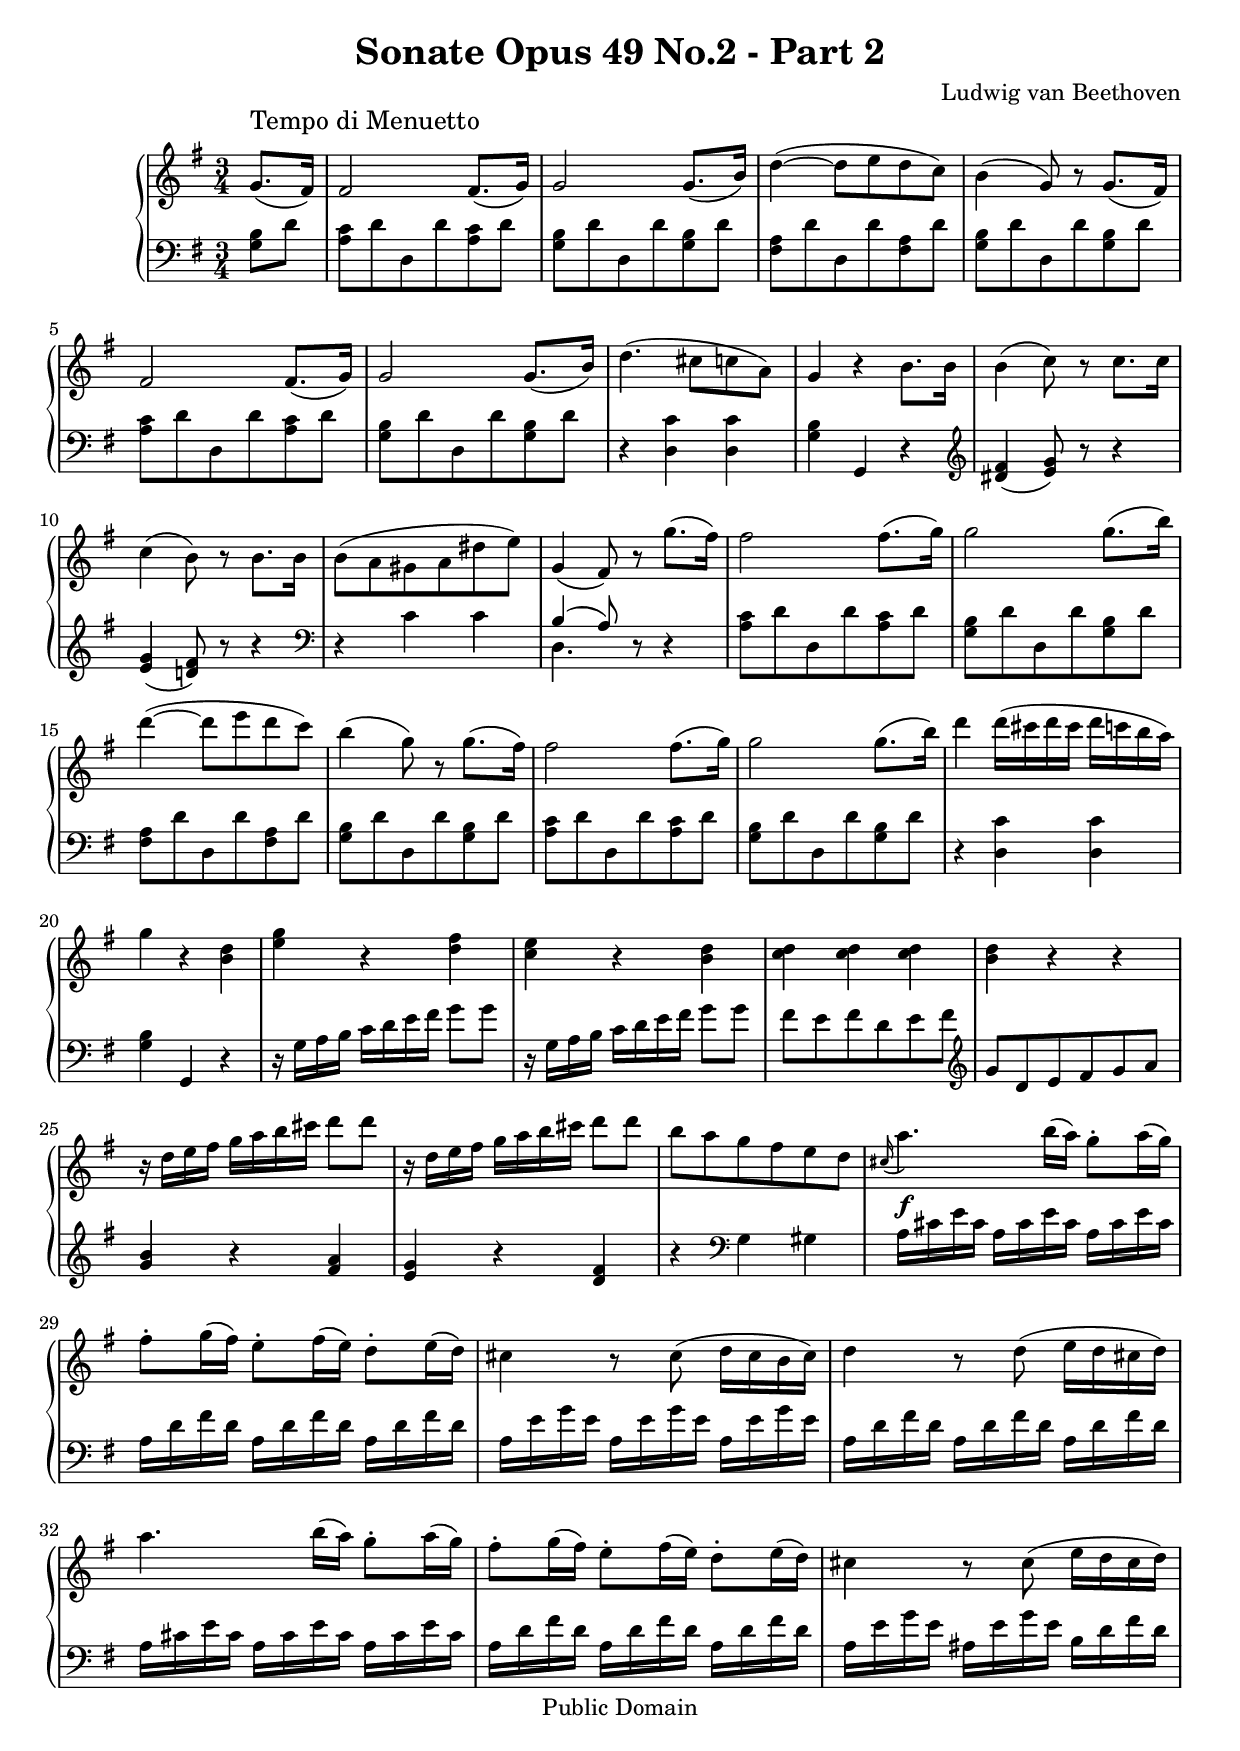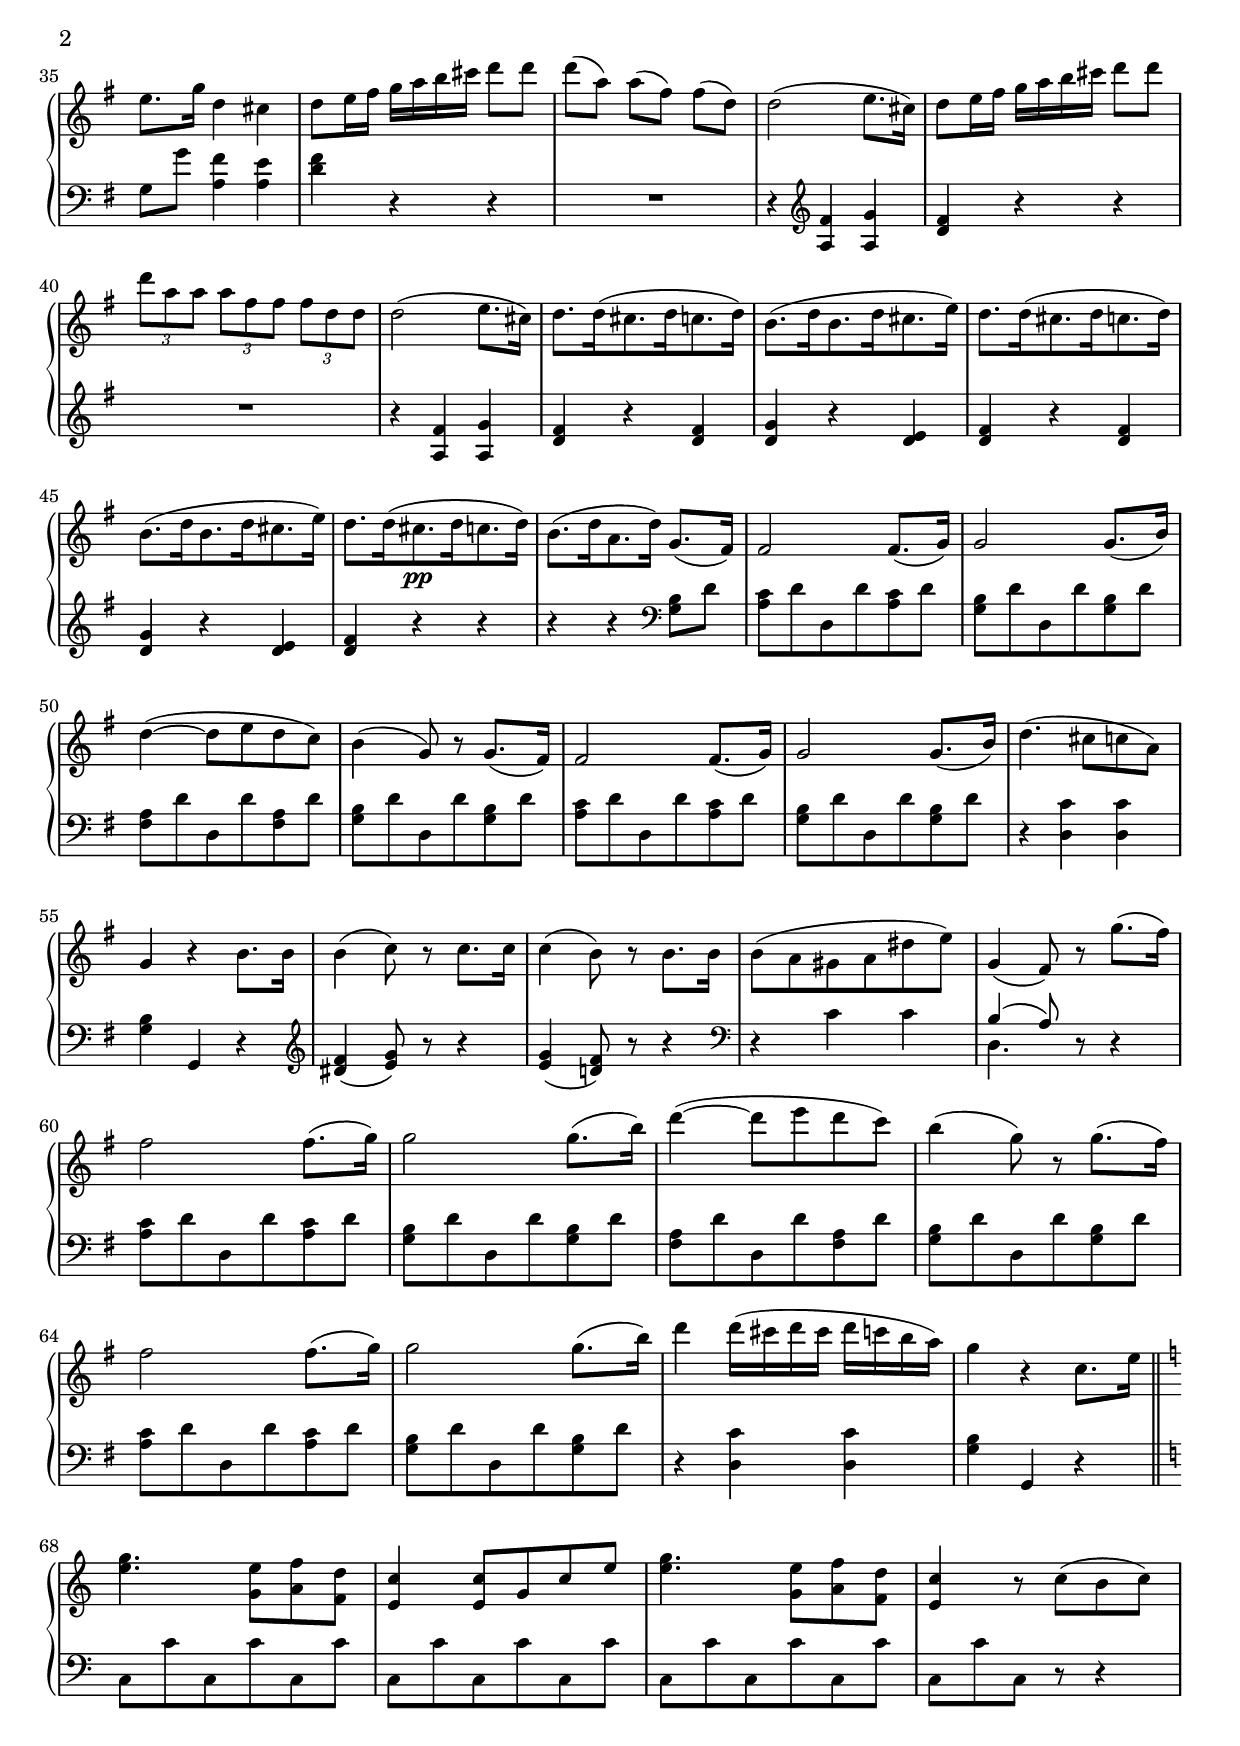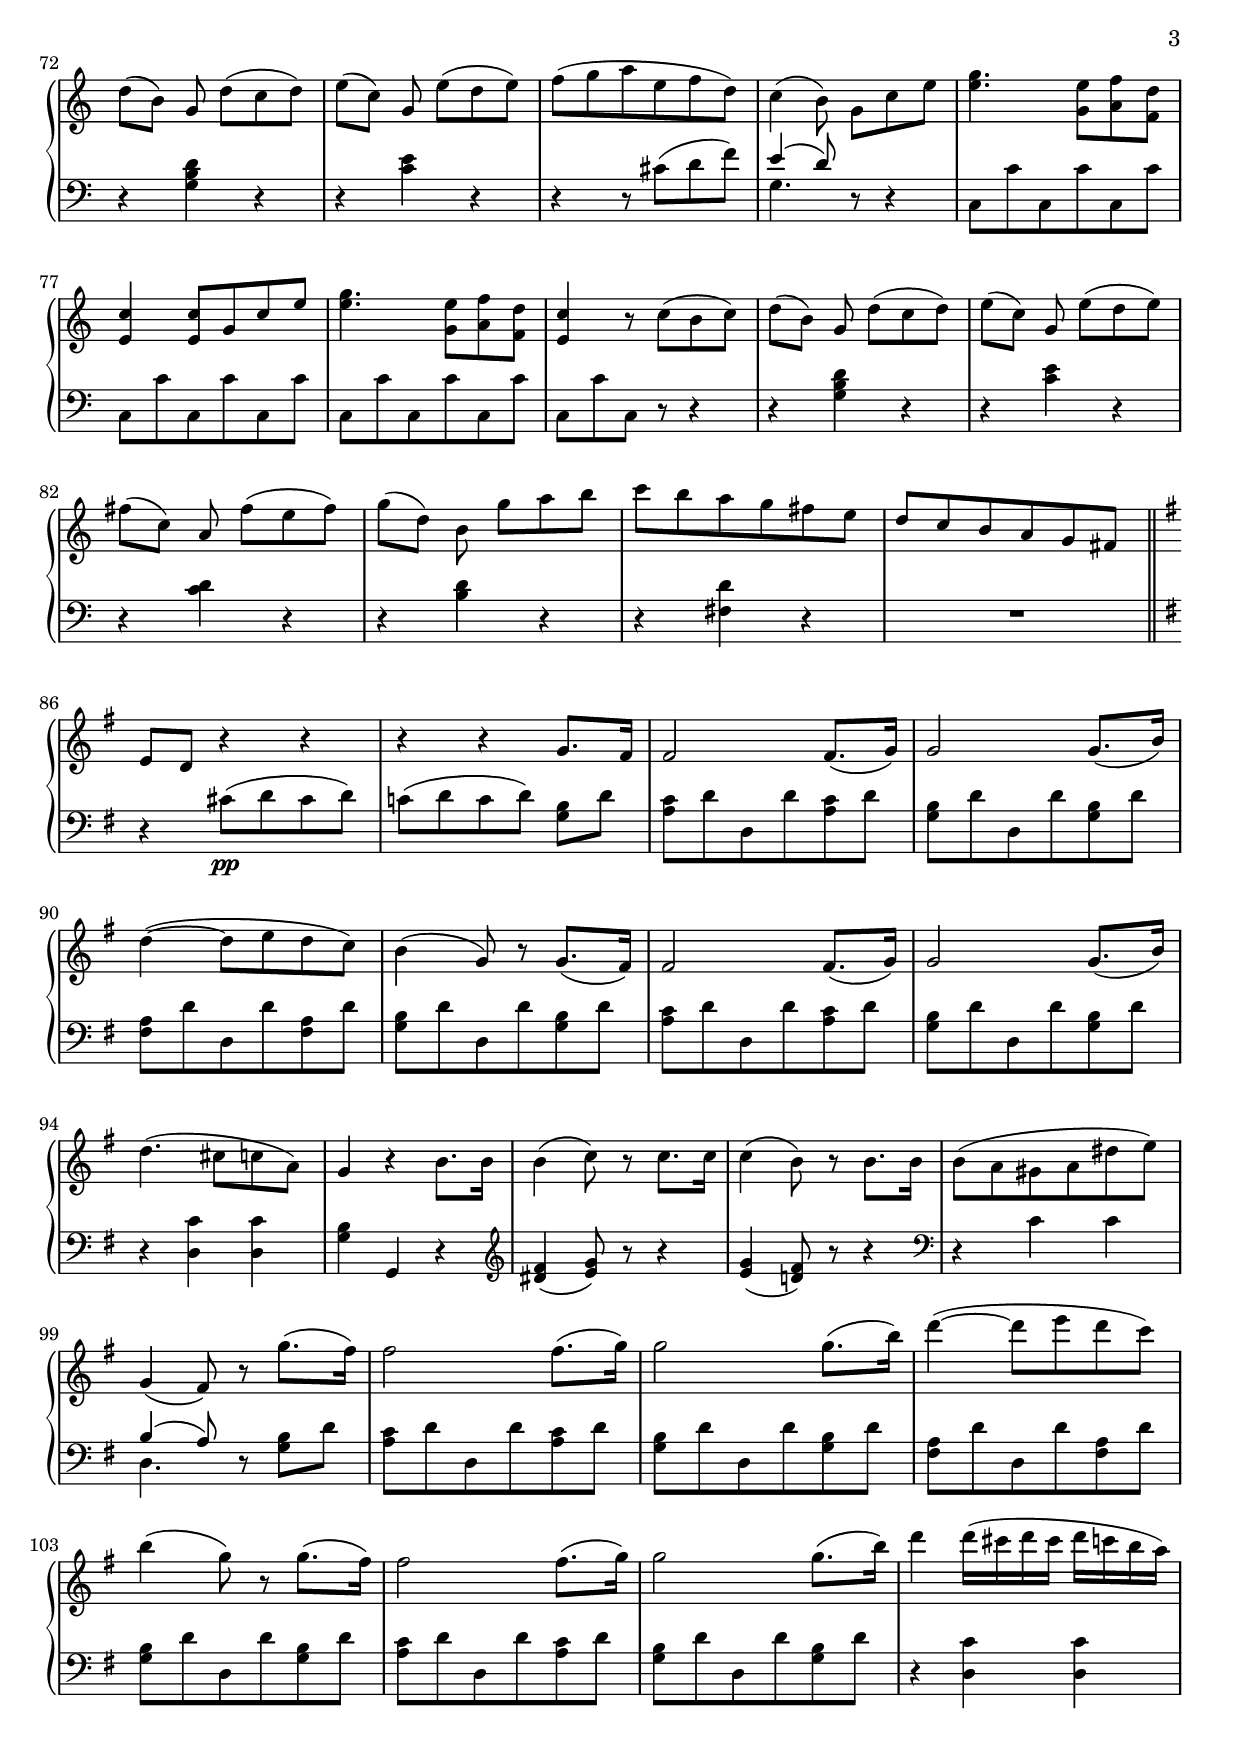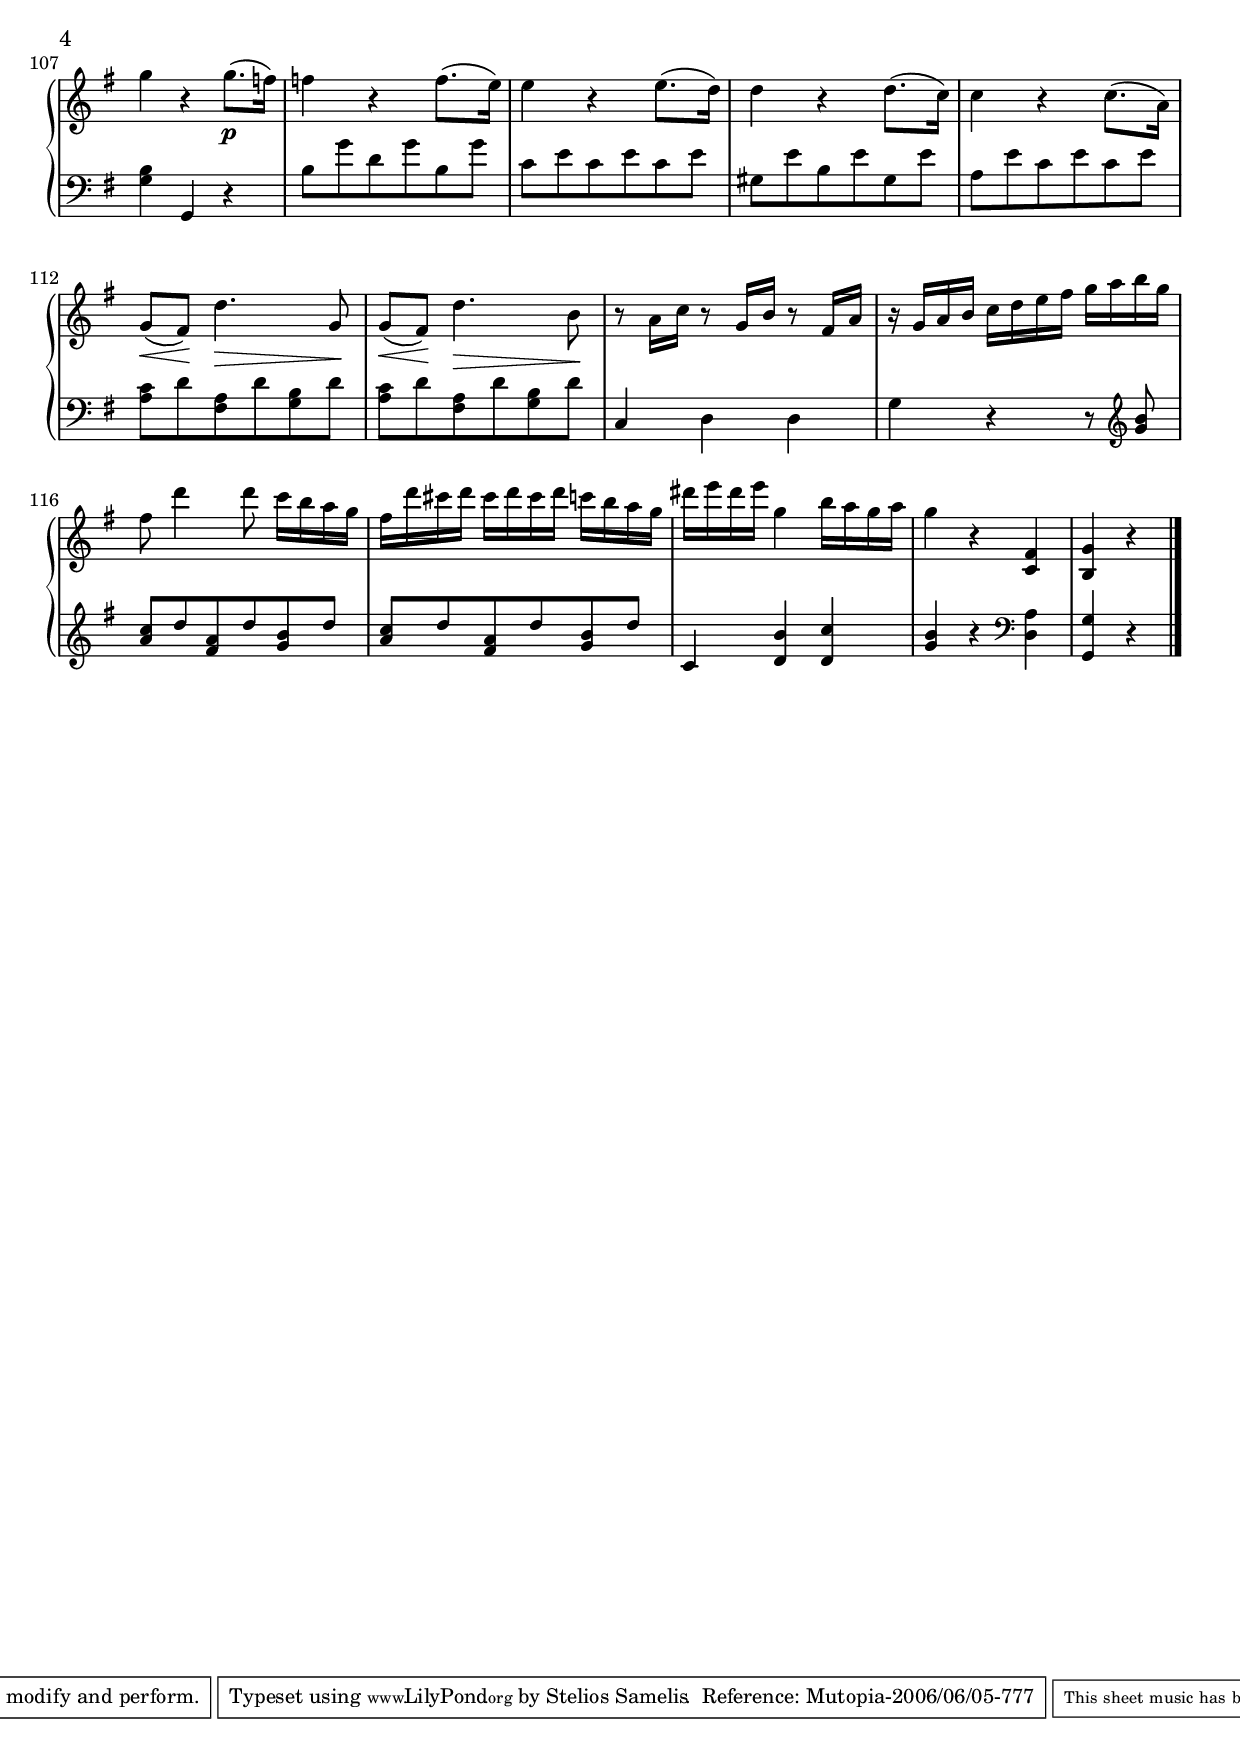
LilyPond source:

\version "2.8.0"

\header {
  title = "Sonate Opus 49 No.2 - Part 2"
  composer = "Ludwig van Beethoven"
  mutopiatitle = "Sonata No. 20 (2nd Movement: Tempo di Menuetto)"
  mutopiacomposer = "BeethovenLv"
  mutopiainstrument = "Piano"
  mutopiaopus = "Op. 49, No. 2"
  date = "19th Century"
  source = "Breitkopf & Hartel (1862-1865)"
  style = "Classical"
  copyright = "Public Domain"
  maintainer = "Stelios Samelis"
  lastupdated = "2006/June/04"
  version = "2.6.0"
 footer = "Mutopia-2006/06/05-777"
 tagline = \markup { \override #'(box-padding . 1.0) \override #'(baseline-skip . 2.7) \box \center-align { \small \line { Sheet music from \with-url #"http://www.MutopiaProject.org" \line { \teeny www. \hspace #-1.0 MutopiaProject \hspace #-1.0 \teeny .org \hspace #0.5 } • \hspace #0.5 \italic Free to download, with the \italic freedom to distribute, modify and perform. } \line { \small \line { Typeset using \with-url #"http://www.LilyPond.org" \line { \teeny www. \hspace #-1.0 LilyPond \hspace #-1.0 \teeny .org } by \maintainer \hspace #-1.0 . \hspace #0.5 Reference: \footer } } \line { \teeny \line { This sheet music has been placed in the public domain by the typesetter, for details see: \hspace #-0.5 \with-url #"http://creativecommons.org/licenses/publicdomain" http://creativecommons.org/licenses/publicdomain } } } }
}

\score {

 \context GrandStaff
 <<
 \context Staff = "up" {
 \clef treble
 \key g \major
 \time 3/4
 \once \override TextScript #'padding = #2.0
 \partial 4 g'8.(^\markup { \large "Tempo di Menuetto" } fis'16) fis'2 fis'8.( g'16)
 g'2 g'8.( b'16) d''4( ~ d''8 e'' d'' c'') b'4( g'8) r8 g'8.( fis'16)
 fis'2 fis'8.( g'16) g'2 g'8.( b'16) d''4.( cis''8[ c'' a']) g'4 r4 b'8. b'16
 b'4( c''8) r c''8. c''16 c''4( b'8) r b'8. b'16 b'8( a' gis' a' dis'' e'') g'4( fis'8) r g''8.( fis''16)
 fis''2 fis''8.( g''16) g''2 g''8.( b''16) d'''4( ~ d'''8 e''' d''' c''') b''4( g''8) r8 g''8.( fis''16)
 fis''2 fis''8.( g''16) g''2 g''8.( b''16) d'''4 d'''16( cis''' d''' cis''' d''' c''' b'' a'') g''4 r <b' d''>
 <e'' g''>4 r <d'' fis''> <c'' e''>4 r <b' d''> <c'' d''>4 <c'' d''> <c'' d''> <b' d''> r r
 r16 d'' e'' fis'' g'' a'' b'' cis''' d'''8 d''' r16 d'' e'' fis'' g'' a'' b'' cis''' d'''8 d''' b''8 a'' g'' fis'' e'' d''
 \appoggiatura cis''16 a''4.\f b''16( a'') g''8\staccato a''16( g'')
 fis''8\staccato g''16( fis'') e''8\staccato fis''16( e'') d''8\staccato e''16( d'')
 cis''4 r8 cis''( d''16 cis'' b' cis'') d''4 r8 d''8( e''16 d'' cis'' d'')
 a''4. b''16( a'') g''8\staccato a''16( g'') fis''8\staccato g''16( fis'') e''8\staccato fis''16( e'') d''8\staccato e''16( d'')
 cis''4 r8 cis''8( e''16 d'' cis'' d'') e''8. g''16 d''4 cis''
 d''8 e''16 fis'' g'' a'' b'' cis''' d'''8 d''' d'''8[( a'')] a''[( fis'')] fis''[( d'')] d''2( e''8. cis''16)
 d''8 e''16 fis'' g'' a'' b'' cis''' d'''8 d'''
 \set tupletSpannerDuration = #(ly:make-moment 1 4)
 \times 2/3 { d'''8[ a'' a''] a''[ fis'' fis''] fis''[ d'' d''] } d''2( e''8. cis''16)
 d''8.[ d''16( cis''8. d''16 c''8. d''16)] b'8.[( d''16 b'8. d''16 cis''8. e''16)]
 d''8.[ d''16( cis''8. d''16 c''8. d''16)] b'8.[( d''16 b'8. d''16 cis''8. e''16)]
 d''8.[ d''16( cis''8.\pp d''16 c''8. d''16)] b'8.[( d''16 a'8. d''16)] g'8.( fis'16)
 fis'2 fis'8.( g'16) g'2 g'8.( b'16) d''4( ~ d''8 e'' d'' c'') b'4( g'8) r8 g'8.( fis'16)
 fis'2 fis'8.( g'16) g'2 g'8.( b'16) d''4.( cis''8[ c'' a']) g'4 r4 b'8. b'16
 b'4( c''8) r c''8. c''16 c''4( b'8) r b'8. b'16 b'8( a' gis' a' dis'' e'') g'4( fis'8) r g''8.( fis''16)
 fis''2 fis''8.( g''16) g''2 g''8.( b''16) d'''4( ~ d'''8 e''' d''' c''') b''4( g''8) r8 g''8.( fis''16)
 fis''2 fis''8.( g''16) g''2 g''8.( b''16) d'''4 d'''16( cis''' d''' cis''' d''' c''' b'' a'') g''4 r4 c''8. e''16 \bar "||"
 \break
 \key c \major
 <e'' g''>4. <g' e''>8[ <a' f''> <f' d''>] <e' c''>4 <e' c''>8[ g' c'' e'']
 <e'' g''>4. <g' e''>8[ <a' f''> <f' d''>] <e' c''>4 r8 c''8[( b' c'')]
 d''8[( b')] g'8 d''[( c'' d'')] e''8[( c'')] g'8 e''[( d'' e'')] f''8( g'' a'' e'' f'' d'') c''4( b'8) g'[ c'' e'']
 <e'' g''>4. <g' e''>8[ <a' f''> <f' d''>] <e' c''>4 <e' c''>8[ g' c'' e'']
 <e'' g''>4. <g' e''>8[ <a' f''> <f' d''>] <e' c''>4 r8 c''8[( b' c'')]
 d''8[( b')] g'8 d''[( c'' d'')] e''8[( c'')] g'8 e''[( d'' e'')]
 fis''8[( c'')] a' fis''[( e'' fis'')] g''8[( d'')] b' g''[ a'' b''] c'''8[ b'' a'' g'' fis'' e''] d''8[ c'' b' a' g' fis'] \bar "||"
 \break
 \key g \major
 e'8 d' r4 r r4 r g'8. fis'16 fis'2 fis'8.( g'16) g'2 g'8.( b'16) d''4( ~ d''8 e'' d'' c'') b'4( g'8) r8 g'8.( fis'16)
 fis'2 fis'8.( g'16) g'2 g'8.( b'16) d''4.( cis''8[ c'' a']) g'4 r4 b'8. b'16
 b'4( c''8) r c''8. c''16 c''4( b'8) r b'8. b'16 b'8( a' gis' a' dis'' e'') g'4( fis'8) r g''8.( fis''16)
 fis''2 fis''8.( g''16) g''2 g''8.( b''16) d'''4( ~ d'''8 e''' d''' c''') b''4( g''8) r8 g''8.( fis''16)
 fis''2 fis''8.( g''16) g''2 g''8.( b''16) d'''4 d'''16( cis''' d''' cis''' d''' c''' b'' a'') g''4 r g''8.\p( f''16)
 f''4 r f''8.( e''16) e''4 r e''8.( d''16) d''4 r d''8.( c''16) c''4 r c''8.( a'16)
 \override Voice.DynamicLineSpanner #'padding = #1.0
 g'8\<( fis'\!) d''4.\> g'8\! g'8\<( fis'\!) d''4.\> b'8\!
 r8 a'16 c'' r8 g'16 b' r8 fis'16 a'
 r16 g'16 a' b' c'' d'' e'' fis'' g'' a'' b'' g''
 fis''8 d'''4 d'''8 c'''16 b'' a'' g'' fis''16 d''' cis''' d''' cis''' d''' cis''' d''' c''' b'' a'' g''
 dis'''16 e''' dis''' e''' g''4 b''16 a'' g'' a'' g''4 r <c' fis'> <b g'>4 r4 \bar "|."
}

 \context Staff = "down" {
 \clef bass
 \key g \major
 \time 3/4
 \partial 4
 <g b>8 d'
 <a c'>8 d' d d' <a c'> d' <g b>8 d' d d' <g b> d' <fis a>8 d' d d' <fis a> d' <g b>8 d' d d' <g b> d'
 <a c'>8 d' d d' <a c'> d' <g b>8 d' d d' <g b> d' r4 <d c'> < d c'> <g b> g, r4
 \clef treble <dis' fis'>4( <e' g'>8) r r4 <e' g'>4( <d'! fis'>8) r r4
 \clef bass r4 c'4 c' << { b4( a8) } \\ { d4. } >> r8 r4
 <a c'>8 d' d d' <a c'> d' <g b>8 d' d d' <g b> d' <fis a>8 d' d d' <fis a> d' <g b>8 d' d d' <g b> d'
 <a c'>8 d' d d' <a c'> d' <g b>8 d' d d' <g b> d' r4 <d c'> <d c'> <g b> g, r
 r16 g a b c' d' e' fis' g'8 g' r16 g a b c' d' e' fis' g'8 g' fis'8[ e' fis' d' e' fis'] \clef treble g'8[ d' e' fis' g' a']
 <g' b'>4 r <fis' a'> <e' g'> r <d' fis'> r4 \clef bass g4 gis
 a16 cis' e' cis' a cis' e' cis' a cis' e' cis' a d' fis' d' a d' fis' d' a d' fis' d'
 a16 e' g' e' a e' g' e' a e' g' e' a d' fis' d' a d' fis' d' a d' fis' d'
 a cis' e' cis' a cis' e' cis' a cis' e' cis' a d' fis' d' a d' fis' d' a d' fis' d' a e' g' e' ais e' g' e' b d' fis' d'
 g8 g' <a fis'>4 < a e'> <d' fis'> r4 r4 R2. r4 \clef treble <a fis'>4 <a g'> <d' fis'> r4 r R2. r4 <a fis'>4 <a g'>
 <d' fis'>4 r <d' fis'> <d' g'> r <d' e'> <d' fis'>4 r <d' fis'> <d' g'> r <d' e'> <d' fis'>4 r r
 r4 r \clef bass <g b>8 d'
 <a c'>8 d' d d' <a c'> d' <g b>8 d' d d' <g b> d' <fis a>8 d' d d' <fis a> d' <g b>8 d' d d' <g b> d'
 <a c'>8 d' d d' <a c'> d' <g b>8 d' d d' <g b> d' r4 <d c'> < d c'> <g b> g, r4
 \clef treble <dis' fis'>4( <e' g'>8) r r4 <e' g'>4( <d'! fis'>8) r r4
 \clef bass r4 c'4 c' << { b4( a8) } \\ { d4. } >> r8 r4
 <a c'>8 d' d d' <a c'> d' <g b>8 d' d d' <g b> d' <fis a>8 d' d d' <fis a> d' <g b>8 d' d d' <g b> d'
 <a c'>8 d' d d' <a c'> d' <g b>8 d' d d' <g b> d' r4 <d c'> <d c'> <g b> g, r \bar "||"
 \break
 \key c \major
 c8[ c' c c' c c'] c8[ c' c c' c c'] c8[ c' c c' c c'] c8[ c' c] r r4
 r4 <g b d'> r  r4 <c' e'> r r4 r8 cis'( d' f') << { e'4( d'8) } \\ { g4. } >> r8 r4
 c8[ c' c c' c c'] c8[ c' c c' c c'] c8[ c' c c' c c'] c8[ c' c] r r4
 r4 <g b d'> r  r4 <c' e'> r r4 <c' d'> r  r <b d'> r r <fis d'> r R2. \bar "||"
 \break
 \key g \major
 r4 cis'8\pp[( d' cis' d')] c'!8[( d' c' d')] <g b>8[ d']
 <a c'>8 d' d d' <a c'> d' <g b>8 d' d d' <g b> d' <fis a>8 d' d d' <fis a> d' <g b>8 d' d d' <g b> d'
 <a c'>8 d' d d' <a c'> d' <g b>8 d' d d' <g b> d' r4 <d c'> < d c'> <g b> g, r4
 \clef treble <dis' fis'>4( <e' g'>8) r r4 <e' g'>4( <d'! fis'>8) r r4 \clef bass r4 c'4 c'
 << { b4( a8) } \\ { d4. } >> r8 <g b>8 d'
 <a c'>8 d' d d' <a c'> d' <g b>8 d' d d' <g b> d' <fis a>8 d' d d' <fis a> d' <g b>8 d' d d' <g b> d'
 <a c'>8 d' d d' <a c'> d' <g b>8 d' d d' <g b> d' r4 <d c'> <d c'> <g b>4 g, r
 b8 g' d' g' b g' c'8 e' c' e' c' e' gis8 e' b e' gis e' a8 e' c' e' c' e'
 <a c'>8 d' <fis a> d' <g b> d' <a c'>8 d' <fis a> d' <g b> d' c4 d d
 g4 r4 r8 \clef treble<g' b'>8 <a' c''>8 d'' <fis' a'> d'' < g' b'> d'' <a' c''>8 d'' <fis' a'> d'' < g' b'> d''
 c'4 <d' b'> <d' c''> <g' b'>4 r \clef bass <d a>4 <g, g>4 r4 \bar "|."
 }
>>

 \layout {
 \context {
   \Staff
   \override VerticalAxisGroup #'minimum-Y-extent = #'(-5.0 . 5.0)
   fontSize = #-1 }
 }

 \midi { \tempo 4 = 134 }

}
